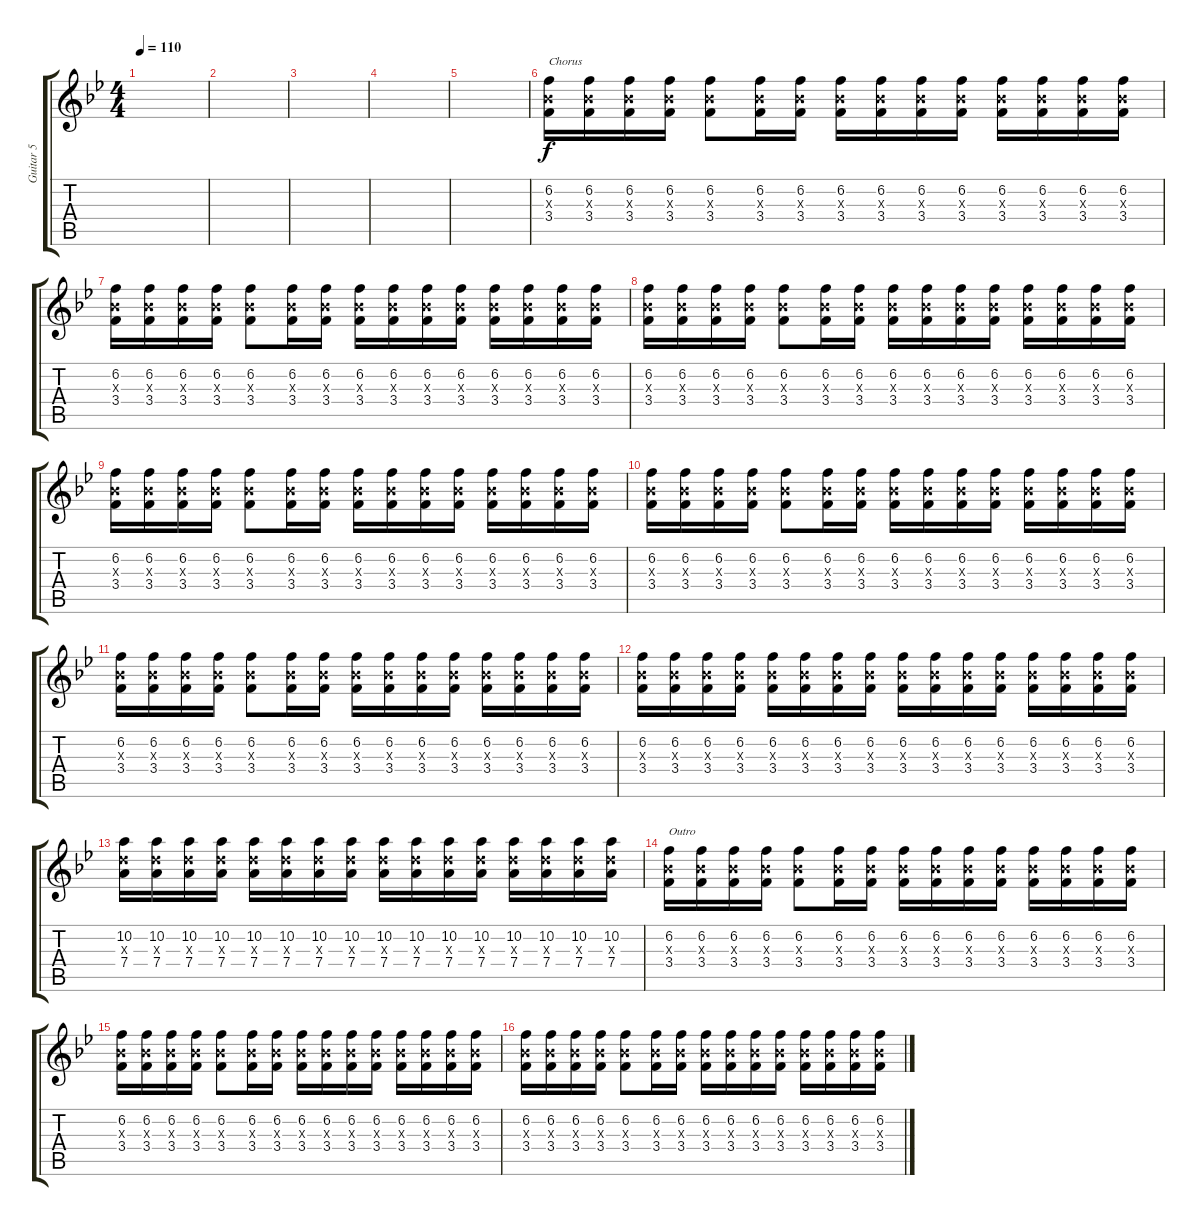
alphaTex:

\track ("Guitar 5" "Guitar 5") {instrument distortionguitar}
\staff {score tabs}
\tuning (E4 B3 G3 D3 A2 E2) {hide}
\ts (4 4)
\tempo 110
\clef g2
\ks bb
|
|
|
|
|
(6.2 3.3{x} 3.4).16{txt "Chorus"} (6.2 3.3{x} 3.4).16 (6.2 3.3{x} 3.4).16 (6.2 3.3{x} 3.4).16 (6.2 3.3{x} 3.4).8 (6.2 3.3{x} 3.4).16 (6.2 3.3{x} 3.4).16 (6.2 3.3{x} 3.4).16 (6.2 3.3{x} 3.4).16 (6.2 3.3{x} 3.4).16 (6.2 3.3{x} 3.4).16 (6.2 3.3{x} 3.4).16 (6.2 3.3{x} 3.4).16 (6.2 3.3{x} 3.4).16 (6.2 3.3{x} 3.4).16 |
(6.2 3.3{x} 3.4).16 (6.2 3.3{x} 3.4).16 (6.2 3.3{x} 3.4).16 (6.2 3.3{x} 3.4).16 (6.2 3.3{x} 3.4).8 (6.2 3.3{x} 3.4).16 (6.2 3.3{x} 3.4).16 (6.2 3.3{x} 3.4).16 (6.2 3.3{x} 3.4).16 (6.2 3.3{x} 3.4).16 (6.2 3.3{x} 3.4).16 (6.2 3.3{x} 3.4).16 (6.2 3.3{x} 3.4).16 (6.2 3.3{x} 3.4).16 (6.2 3.3{x} 3.4).16 |
(6.2 3.3{x} 3.4).16 (6.2 3.3{x} 3.4).16 (6.2 3.3{x} 3.4).16 (6.2 3.3{x} 3.4).16 (6.2 3.3{x} 3.4).8 (6.2 3.3{x} 3.4).16 (6.2 3.3{x} 3.4).16 (6.2 3.3{x} 3.4).16 (6.2 3.3{x} 3.4).16 (6.2 3.3{x} 3.4).16 (6.2 3.3{x} 3.4).16 (6.2 3.3{x} 3.4).16 (6.2 3.3{x} 3.4).16 (6.2 3.3{x} 3.4).16 (6.2 3.3{x} 3.4).16 |
(6.2 3.3{x} 3.4).16 (6.2 3.3{x} 3.4).16 (6.2 3.3{x} 3.4).16 (6.2 3.3{x} 3.4).16 (6.2 3.3{x} 3.4).8 (6.2 3.3{x} 3.4).16 (6.2 3.3{x} 3.4).16 (6.2 3.3{x} 3.4).16 (6.2 3.3{x} 3.4).16 (6.2 3.3{x} 3.4).16 (6.2 3.3{x} 3.4).16 (6.2 3.3{x} 3.4).16 (6.2 3.3{x} 3.4).16 (6.2 3.3{x} 3.4).16 (6.2 3.3{x} 3.4).16 |
(6.2 3.3{x} 3.4).16 (6.2 3.3{x} 3.4).16 (6.2 3.3{x} 3.4).16 (6.2 3.3{x} 3.4).16 (6.2 3.3{x} 3.4).8 (6.2 3.3{x} 3.4).16 (6.2 3.3{x} 3.4).16 (6.2 3.3{x} 3.4).16 (6.2 3.3{x} 3.4).16 (6.2 3.3{x} 3.4).16 (6.2 3.3{x} 3.4).16 (6.2 3.3{x} 3.4).16 (6.2 3.3{x} 3.4).16 (6.2 3.3{x} 3.4).16 (6.2 3.3{x} 3.4).16 |
(6.2 3.3{x} 3.4).16 (6.2 3.3{x} 3.4).16 (6.2 3.3{x} 3.4).16 (6.2 3.3{x} 3.4).16 (6.2 3.3{x} 3.4).8 (6.2 3.3{x} 3.4).16 (6.2 3.3{x} 3.4).16 (6.2 3.3{x} 3.4).16 (6.2 3.3{x} 3.4).16 (6.2 3.3{x} 3.4).16 (6.2 3.3{x} 3.4).16 (6.2 3.3{x} 3.4).16 (6.2 3.3{x} 3.4).16 (6.2 3.3{x} 3.4).16 (6.2 3.3{x} 3.4).16 |
(6.2 3.3{x} 3.4).16 (6.2 3.3{x} 3.4).16 (6.2 3.3{x} 3.4).16 (6.2 3.3{x} 3.4).16 (6.2 3.3{x} 3.4).16 (6.2 3.3{x} 3.4).16 (6.2 3.3{x} 3.4).16 (6.2 3.3{x} 3.4).16 (6.2 3.3{x} 3.4).16 (6.2 3.3{x} 3.4).16 (6.2 3.3{x} 3.4).16 (6.2 3.3{x} 3.4).16 (6.2 3.3{x} 3.4).16 (6.2 3.3{x} 3.4).16 (6.2 3.3{x} 3.4).16 (6.2 3.3{x} 3.4).16 |
(10.2 7.3{x} 7.4).16 (10.2 7.3{x} 7.4).16 (10.2 7.3{x} 7.4).16 (10.2 7.3{x} 7.4).16 (10.2 7.3{x} 7.4).16 (10.2 7.3{x} 7.4).16 (10.2 7.3{x} 7.4).16 (10.2 7.3{x} 7.4).16 (10.2 7.3{x} 7.4).16 (10.2 7.3{x} 7.4).16 (10.2 7.3{x} 7.4).16 (10.2 7.3{x} 7.4).16 (10.2 7.3{x} 7.4).16 (10.2 7.3{x} 7.4).16 (10.2 7.3{x} 7.4).16 (10.2 7.3{x} 7.4).16 |
(6.2 3.3{x} 3.4).16{txt "Outro"} (6.2 3.3{x} 3.4).16 (6.2 3.3{x} 3.4).16 (6.2 3.3{x} 3.4).16 (6.2 3.3{x} 3.4).8 (6.2 3.3{x} 3.4).16 (6.2 3.3{x} 3.4).16 (6.2 3.3{x} 3.4).16 (6.2 3.3{x} 3.4).16 (6.2 3.3{x} 3.4).16 (6.2 3.3{x} 3.4).16 (6.2 3.3{x} 3.4).16 (6.2 3.3{x} 3.4).16 (6.2 3.3{x} 3.4).16 (6.2 3.3{x} 3.4).16 |
(6.2 3.3{x} 3.4).16 (6.2 3.3{x} 3.4).16 (6.2 3.3{x} 3.4).16 (6.2 3.3{x} 3.4).16 (6.2 3.3{x} 3.4).8 (6.2 3.3{x} 3.4).16 (6.2 3.3{x} 3.4).16 (6.2 3.3{x} 3.4).16 (6.2 3.3{x} 3.4).16 (6.2 3.3{x} 3.4).16 (6.2 3.3{x} 3.4).16 (6.2 3.3{x} 3.4).16 (6.2 3.3{x} 3.4).16 (6.2 3.3{x} 3.4).16 (6.2 3.3{x} 3.4).16 |
(6.2 3.3{x} 3.4).16 (6.2 3.3{x} 3.4).16 (6.2 3.3{x} 3.4).16 (6.2 3.3{x} 3.4).16 (6.2 3.3{x} 3.4).8 (6.2 3.3{x} 3.4).16 (6.2 3.3{x} 3.4).16 (6.2 3.3{x} 3.4).16 (6.2 3.3{x} 3.4).16 (6.2 3.3{x} 3.4).16 (6.2 3.3{x} 3.4).16 (6.2 3.3{x} 3.4).16 (6.2 3.3{x} 3.4).16 (6.2 3.3{x} 3.4).16 (6.2 3.3{x} 3.4).16
